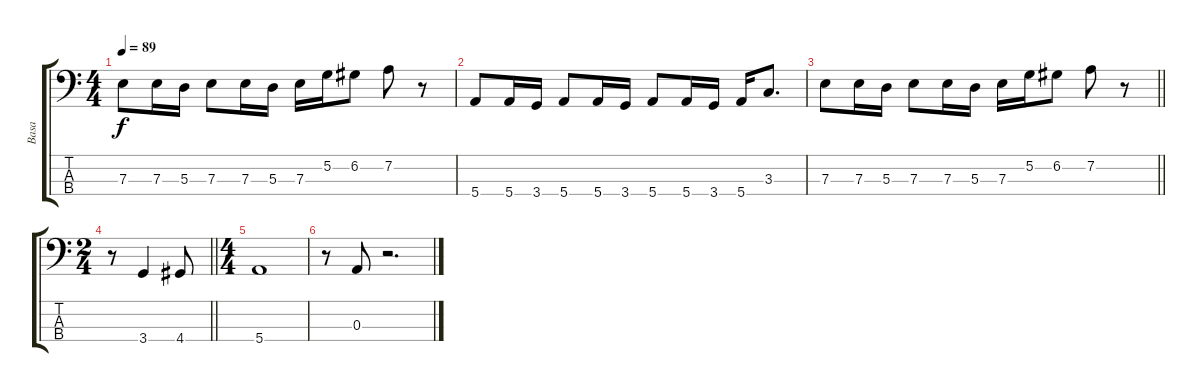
\track ("Basa" "Basa") {instrument electricbassfinger}
\staff {score tabs}
\tuning (G2 D2 A1 E1) {hide}
\ts (4 4)
\tempo 89
\clef f4
\ks c
7.3.8{dy f} 7.3.16 5.3.16 7.3.8 7.3.16 5.3.16 7.3.16 5.2.16 6.2.8 7.2.8 r.8 |
5.4.8 5.4.16 3.4.16 5.4.8 5.4.16 3.4.16 5.4.8 5.4.16 3.4.16 5.4.16 3.3.8{d} |
\barLineRight lightlight
7.3.8 7.3.16 5.3.16 7.3.8 7.3.16 5.3.16 7.3.16 5.2.16 6.2.8 7.2.8 r.8 |
\ts (2 4)
\barLineRight lightlight
r.8 3.4.4 4.4.8 |
\ts (4 4)
5.4.1 |
r.8 0.3.8 r.2{d}
